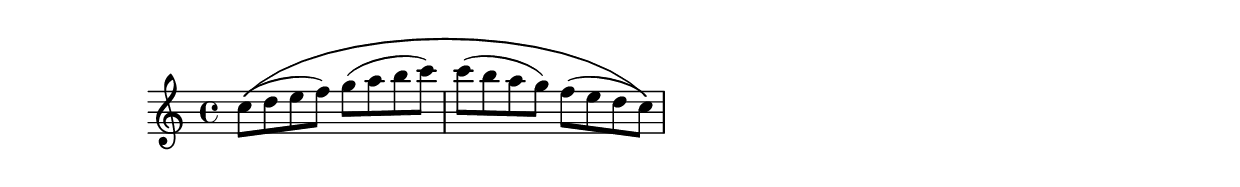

\version "2.1.7"
\header{ texidoc="@cindex Phrasing Slur Height
Make PhrasingSlur higher, to avoid colission from other slurs. "
}

\score {
    \new Staff \notes\relative c''{
	\property Staff.PhrasingSlur \override #'height-limit = #8.0
	c8 \( (d e f) g ( a b c)
	| c ( b a g) f ( e d c)\)
    }
    \paper { raggedright = ##t }
}

